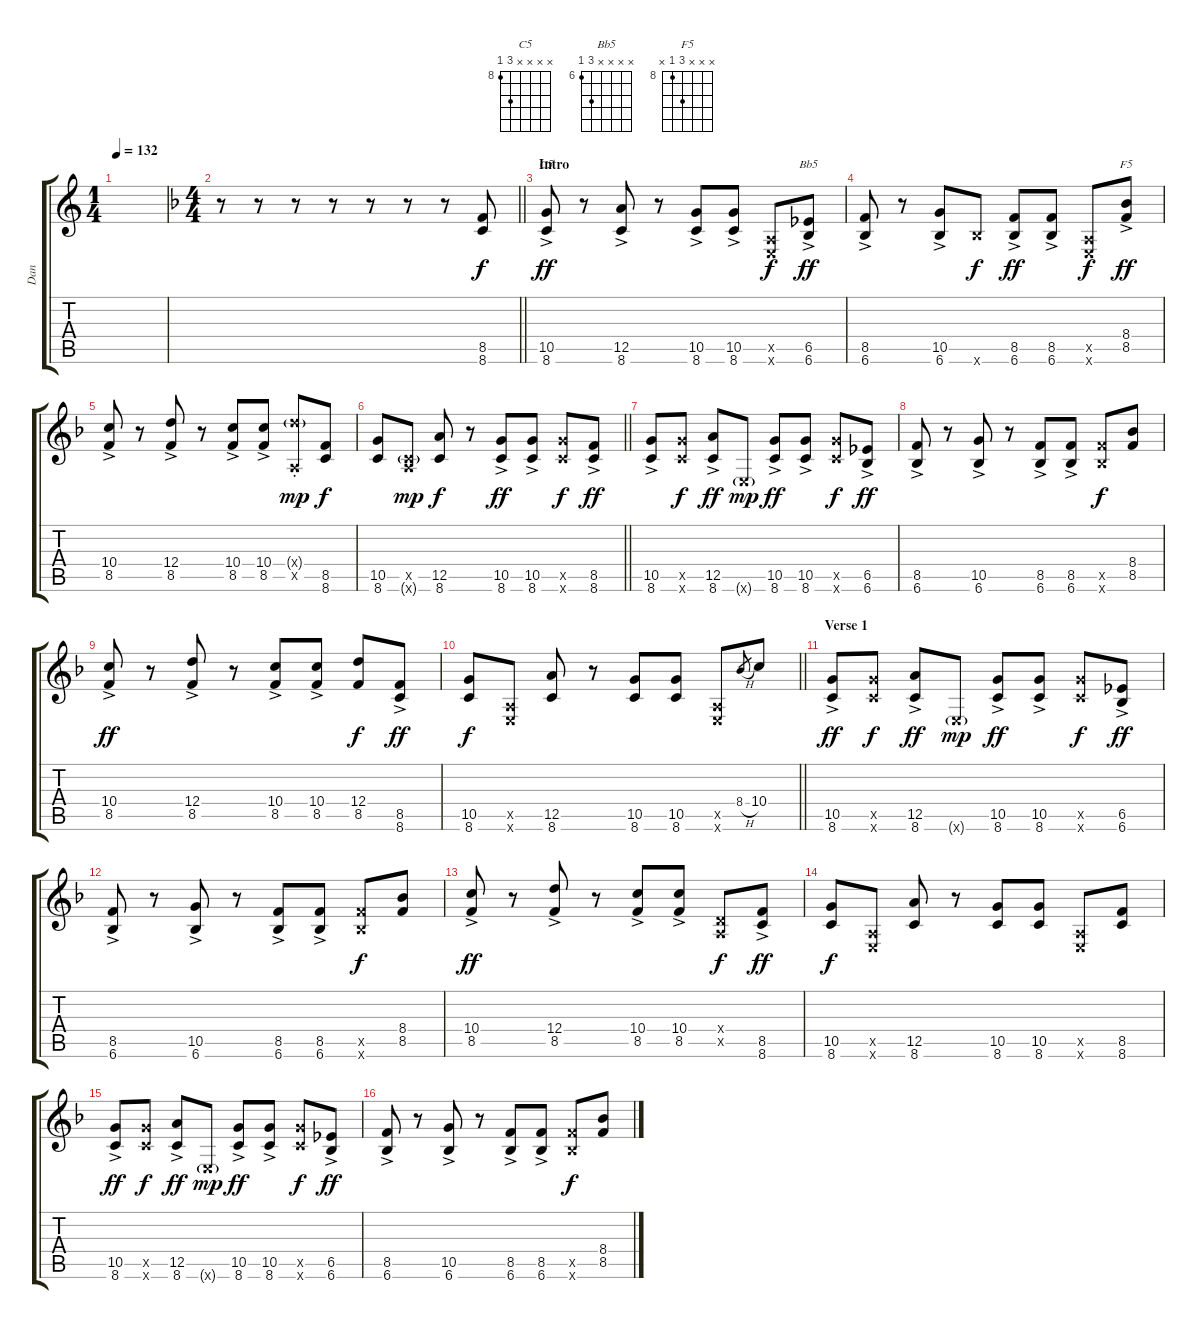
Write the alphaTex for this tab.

\track ("Dan" "Dan") {instrument distortionguitar}
\staff {score tabs}
\tuning (E4 B3 G3 D3 A2 E2) {hide}
\chord ("C5" x x x x 10 8) {firstfret 8}
\chord ("Bb5" x x x x 8 6) {firstfret 6}
\chord ("F5" x x x 10 8 x) {firstfret 8}
\ts (1 4)
\tempo 132
\clef g2
\ks c
|
\ts (4 4)
\barLineRight lightlight
\ks f
r.8 r.8 r.8 r.8 r.8 r.8 r.8 (8.5 8.6).8 |
\section ("" "Intro")
(10.5{ac} 8.6{ac}).8{ch "C5" dy ff} r.8 (12.5{ac} 8.6{ac}).8 r.8 (10.5{ac} 8.6{ac}).8 (10.5{ac} 8.6{ac}).8 (0.5{x} 0.6{x}).8{dy f} (6.5{ac} 6.6{ac}).8{ch "Bb5" dy ff} |
(8.5{ac} 6.6{ac}).8 r.8 (10.5{ac} 6.6{ac}).8 6.6{x}.8{dy f} (8.5{ac} 6.6{ac}).8{dy ff} (8.5{ac} 6.6{ac}).8 (0.5{x} 0.6{x}).8{dy f} (8.4{ac} 8.5{ac}).8{ch "F5" dy ff} |
(10.4{ac} 8.5{ac}).8 r.8 (12.4{ac} 8.5{ac}).8 r.8 (10.4{ac} 8.5{ac}).8 (10.4{ac} 8.5{ac}).8 (12.4{g st x} 0.5{x}).8{dy mp} (8.5 8.6).8{dy f} |
\barLineRight lightlight
(10.5 8.6).8 (0.5{x} 8.6{g x}).8{dy mp} (12.5 8.6).8{dy f} r.8 (10.5{ac} 8.6{ac}).8{dy ff} (10.5{ac} 8.6{ac}).8 (10.5{x} 8.6{x}).8{dy f} (8.5{ac} 8.6{ac}).8{dy ff} |
(10.5{ac} 8.6{ac}).8 (10.5{x} 8.6{x}).8{dy f} (12.5{ac} 8.6{ac}).8{dy ff} 0.6{g x}.8{dy mp} (10.5{ac} 8.6{ac}).8{dy ff} (10.5{ac} 8.6{ac}).8 (10.5{x} 8.6{x}).8{dy f} (6.5{ac} 6.6{ac}).8{dy ff} |
(8.5{ac} 6.6{ac}).8 r.8 (10.5{ac} 6.6{ac}).8 r.8 (8.5{ac} 6.6{ac}).8 (8.5{ac} 6.6{ac}).8 (8.5{x} 6.6{x}).8{dy f} (8.4 8.5).8 |
(10.4{ac} 8.5{ac}).8{dy ff} r.8 (12.4{ac} 8.5{ac}).8 r.8 (10.4{ac} 8.5{ac}).8 (10.4{ac} 8.5{ac}).8 (12.4 8.5).8{dy f} (8.5{ac} 8.6{ac}).8{dy ff} |
\barLineRight lightlight
(10.5 8.6).8{dy f} (0.5{x} 0.6{x}).8 (12.5 8.6).8 r.8 (10.5 8.6).8 (10.5 8.6).8 (0.5{x} 0.6{x}).8 8.4{h}.8{gr} 10.4.8 |
\section ("" "Verse 1")
(10.5{ac} 8.6{ac}).8{dy ff} (10.5{x} 8.6{x}).8{dy f} (12.5{ac} 8.6{ac}).8{dy ff} 0.6{g x}.8{dy mp} (10.5{ac} 8.6{ac}).8{dy ff} (10.5{ac} 8.6{ac}).8 (10.5{x} 8.6{x}).8{dy f} (6.5{ac} 6.6{ac}).8{dy ff} |
(8.5{ac} 6.6{ac}).8 r.8 (10.5{ac} 6.6{ac}).8 r.8 (8.5{ac} 6.6{ac}).8 (8.5{ac} 6.6{ac}).8 (8.5{x} 6.6{x}).8{dy f} (8.4 8.5).8 |
(10.4{ac} 8.5{ac}).8{dy ff} r.8 (12.4{ac} 8.5{ac}).8 r.8 (10.4{ac} 8.5{ac}).8 (10.4{ac} 8.5{ac}).8 (0.4{x} 0.5{x}).8{dy f} (8.5{ac} 8.6{ac}).8{dy ff} |
(10.5 8.6).8{dy f} (0.5{x} 0.6{x}).8 (12.5 8.6).8 r.8 (10.5 8.6).8 (10.5 8.6).8 (0.5{x} 0.6{x}).8 (8.5 8.6).8 |
(10.5{ac} 8.6{ac}).8{dy ff} (10.5{x} 8.6{x}).8{dy f} (12.5{ac} 8.6{ac}).8{dy ff} 0.6{g x}.8{dy mp} (10.5{ac} 8.6{ac}).8{dy ff} (10.5{ac} 8.6{ac}).8 (10.5{x} 8.6{x}).8{dy f} (6.5{ac} 6.6{ac}).8{dy ff} |
(8.5{ac} 6.6{ac}).8 r.8 (10.5{ac} 6.6{ac}).8 r.8 (8.5{ac} 6.6{ac}).8 (8.5{ac} 6.6{ac}).8 (8.5{x} 6.6{x}).8{dy f} (8.4 8.5).8
